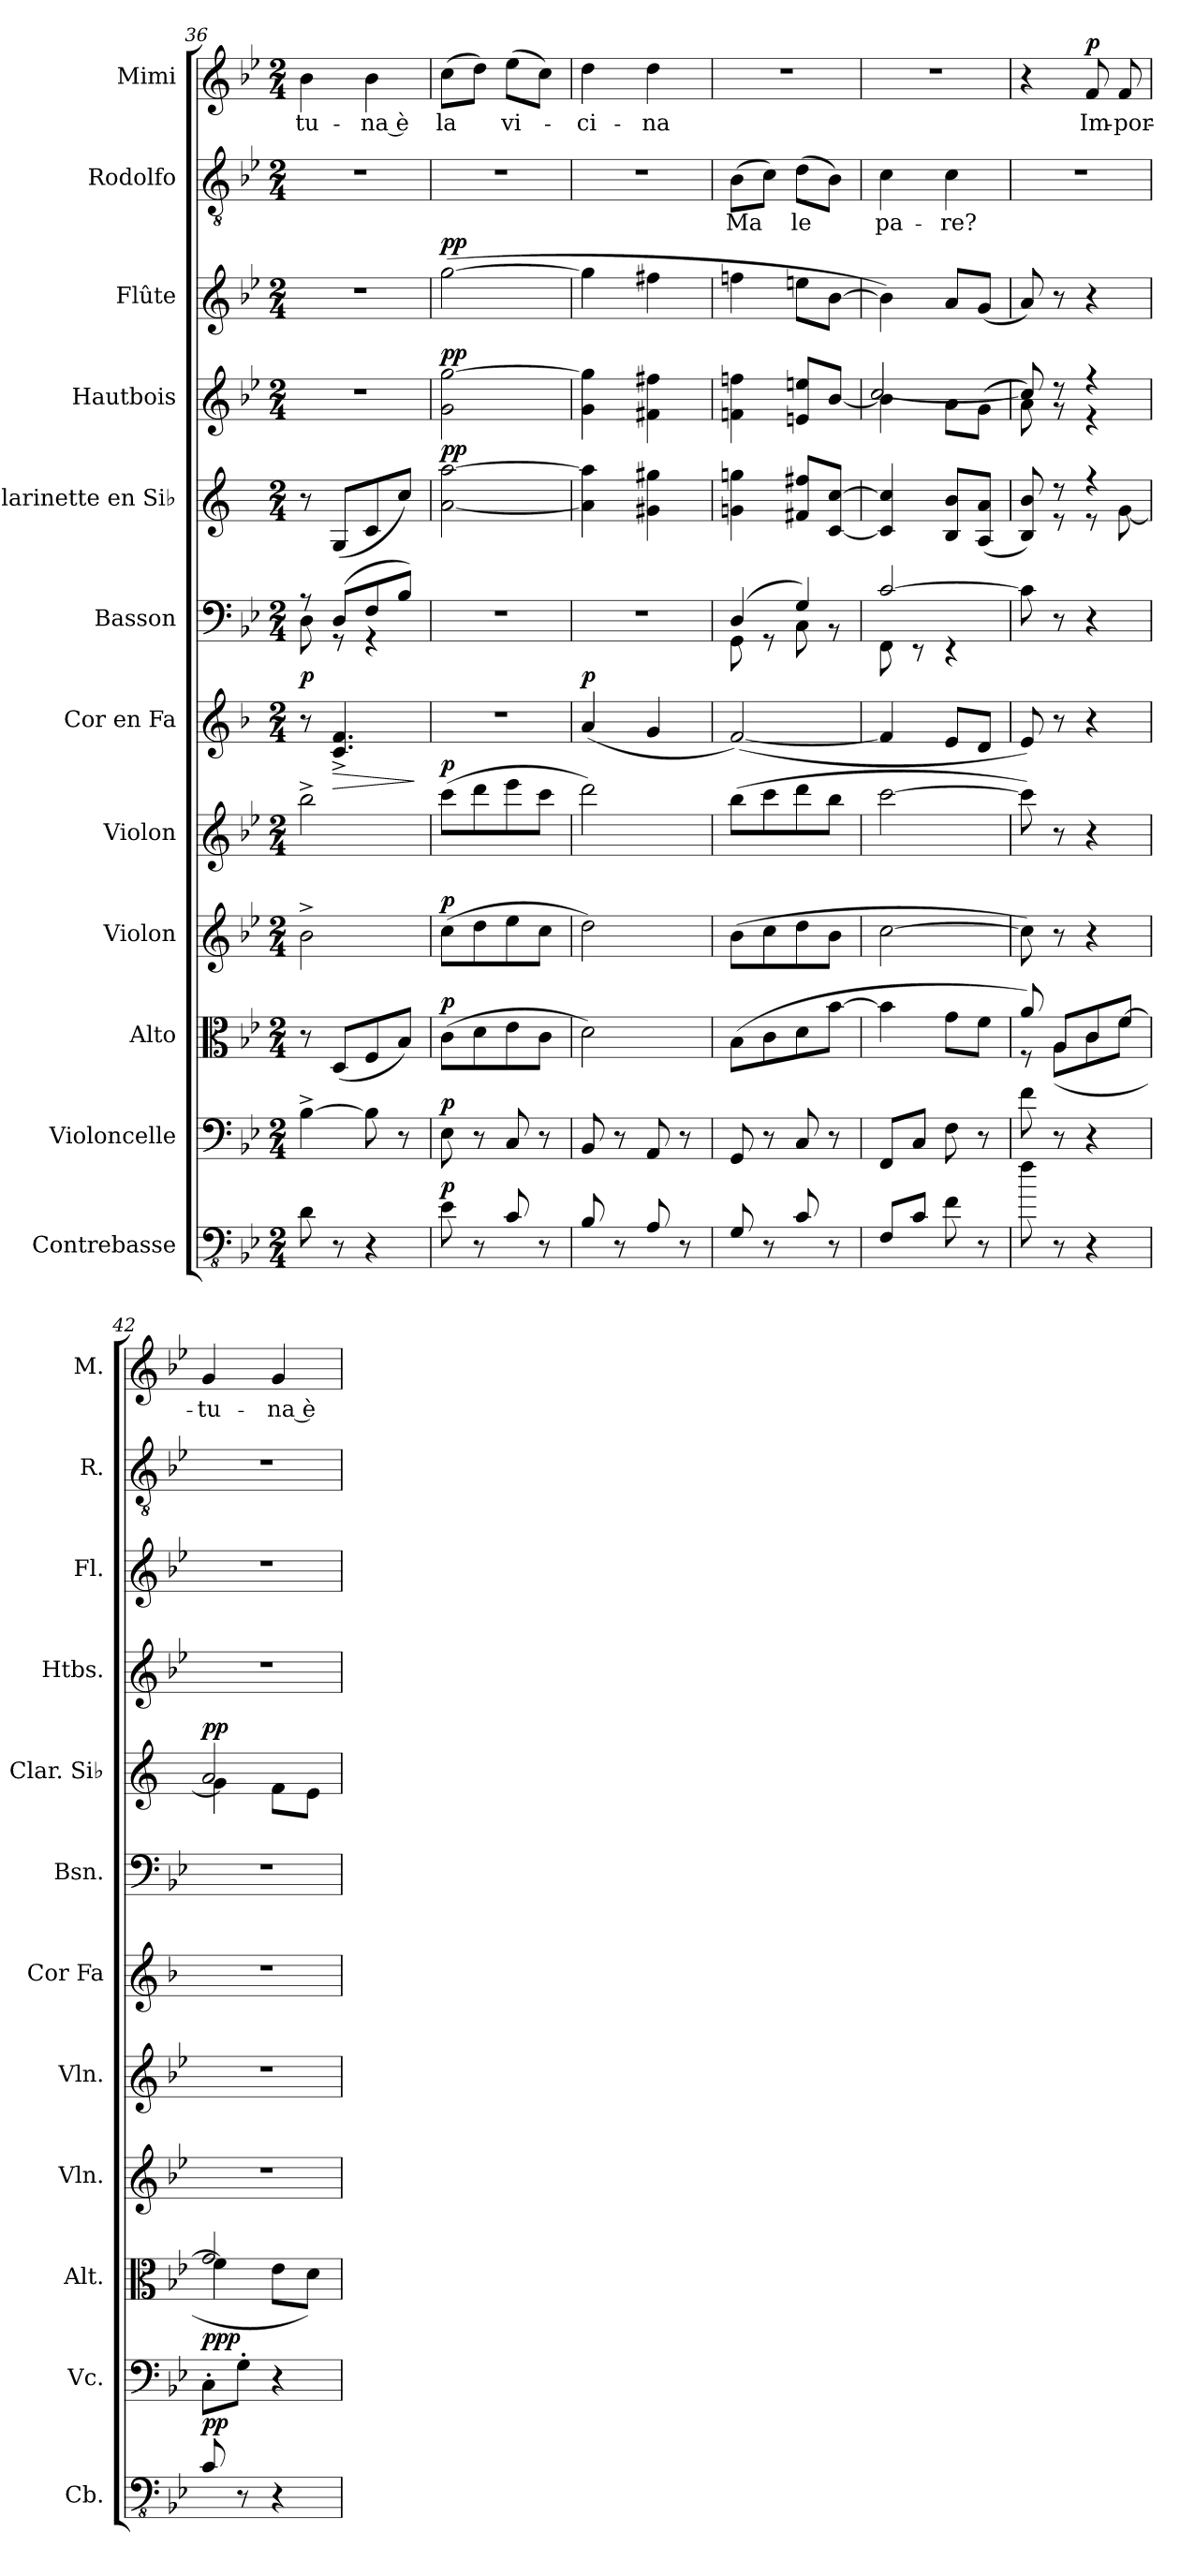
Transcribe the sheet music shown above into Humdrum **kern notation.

**kern	**dynam	**kern	**dynam	**kern	**dynam	**kern	**dynam	**kern	**dynam	**kern	**dynam	**kern	**kern	**dynam	**kern	**dynam	**kern	**dynam	**kern	**text	**kern	**text	**dynam
*part12	*part12	*part11	*part11	*part10	*part10	*part9	*part9	*part8	*part8	*part7	*part7	*part6	*part5	*part5	*part4	*part4	*part3	*part3	*part2	*part2	*part1	*part1	*part1
*staff12	*staff12	*staff11	*staff11	*staff10	*staff10	*staff9	*staff9	*staff8	*staff8	*staff7	*staff7	*staff6	*staff5	*staff5	*staff4	*staff4	*staff3	*staff3	*staff2	*staff2	*staff1	*staff1	*staff1
*I"Contrebasse	*	*I"Violoncelle	*	*I"Alto	*	*I"Violon	*	*I"Violon	*	*I"Cor en Fa	*	*I"Basson	*I"Clarinette en Si♭	*	*I"Hautbois	*	*I"Flûte	*	*I"Rodolfo	*	*I"Mimi	*	*
*I'Cb.	*	*I'Vc.	*	*I'Alt.	*	*I'Vln.	*	*I'Vln.	*	*I'Cor Fa	*	*I'Bsn.	*I'Clar. Si♭	*	*I'Htbs.	*	*I'Fl.	*	*I'R.	*	*I'M.	*	*
*clefFv4	*	*clefF4	*	*clefC3	*	*clefG2	*	*clefG2	*	*clefG2	*	*clefF4	*clefG2	*	*clefG2	*	*clefG2	*	*clefGv2	*	*clefG2	*	*
*ITrd7c12	*	*	*	*	*	*	*	*	*	*ITrd4c7	*	*	*ITrd1c2	*	*	*	*	*	*	*	*	*	*
*k[b-e-]	*	*k[b-e-]	*	*k[b-e-]	*	*k[b-e-]	*	*k[b-e-]	*	*k[b-e-]	*	*k[b-e-]	*k[b-e-]	*	*k[b-e-]	*	*k[b-e-]	*	*k[b-e-]	*	*k[b-e-]	*	*
*M2/4	*	*M2/4	*	*M2/4	*	*M2/4	*	*M2/4	*	*M2/4	*	*M2/4	*M2/4	*	*M2/4	*	*M2/4	*	*M2/4	*	*M2/4	*	*
=36	=36	=36	=36	=36	=36	=36	=36	=36	=36	=36	=36	=36	=36	=36	=36	=36	=36	=36	=36	=36	=36	=36	=36
*	*	*	*	*	*	*	*	*	*	*	*	*^	*	*	*	*	*	*	*	*	*	*	*
!	!	!	!	!	!	!	!	!	!	!	!LO:DY:a	!	!	!	!	!	!	!	!	!	!	!	!	!
8DD\	.	[4B-^\	.	8r	.	2b-^\	.	2bb-^\	.	8r	p	8r	8D\	8r	.	2r	.	2r	.	2r	.	4b-\	-tu-	.
!	!	!	!	!	!	!	!	!	!	!	!LO:HP:b	!	!	!	!	!	!	!	!	!	!	!	!	!
8r	.	.	.	(8D/L	.	.	.	.	.	4.F/^ 4.B-/^	>	(8D/L	8r	(8F/L	.	.	.	.	.	.	.	.	.	.
4r	.	8B-\]	.	8F/	.	.	.	.	.	.	.	8F/	4r	8B-/	.	.	.	.	.	.	.	4b-\	-na è	.
.	.	8r	.	8B-/J)	.	.	.	.	.	.	.	8B-/J)	.	8b-/J)	.	.	.	.	.	.	.	.	.	.
*	*	*	*	*	*	*	*	*	*	*	*	*v	*v	*	*	*	*	*	*	*	*	*	*	*
.	.	.	.	.	.	.	.	.	.	.	]	.	.	.	.	.	.	.	.	.	.	.	.
=37	=37	=37	=37	=37	=37	=37	=37	=37	=37	=37	=37	=37	=37	=37	=37	=37	=37	=37	=37	=37	=37	=37	=37
!	!LO:DY:a	!	!LO:DY:a	!	!LO:DY:a	!	!LO:DY:a	!	!LO:DY:a	!	!	!	!	!LO:DY:a	!	!LO:DY:a	!	!LO:DY:a	!	!	!	!	!
8EE-\	p	8E-\	p	(8c\L	p	(8cc\L	p	(8ccc\L	p	2r	.	2r	[2g\ [2gg\	pp	2g\ [2gg\	pp	([2gg\	pp	2r	.	(8cc\L	la	.
8r	.	8r	.	8d\	.	8dd\	.	8ddd\	.	.	.	.	.	.	.	.	.	.	.	.	8dd\J)	.	.
8CC/	.	8C/	.	8e-\	.	8ee-\	.	8eee-\	.	.	.	.	.	.	.	.	.	.	.	.	(8ee-\L	vi-	.
8r	.	8r	.	8c\J	.	8cc\J	.	8ccc\J	.	.	.	.	.	.	.	.	.	.	.	.	8cc\J)	.	.
=38	=38	=38	=38	=38	=38	=38	=38	=38	=38	=38	=38	=38	=38	=38	=38	=38	=38	=38	=38	=38	=38	=38	=38
!	!	!	!	!	!	!	!	!	!	!	!LO:DY:a	!	!	!	!	!	!	!	!	!	!	!	!
8BBB-/	.	8BB-/	.	2d\)	.	2dd\)	.	2ddd\)	.	(4d/	p	2r	4g\] 4gg\]	.	4g\ 4gg\]	.	4gg\]	.	2r	.	4dd\	-ci-	.
8r	.	8r	.	.	.	.	.	.	.	.	.	.	.	.	.	.	.	.	.	.	.	.	.
8AAA/	.	8AA/	.	.	.	.	.	.	.	4c/	.	.	4f#X\ 4ff#X\	.	4f#X\ 4ff#X\	.	4ff#X\	.	.	.	4dd\	-na	.
8r	.	8r	.	.	.	.	.	.	.	.	.	.	.	.	.	.	.	.	.	.	.	.	.
=39	=39	=39	=39	=39	=39	=39	=39	=39	=39	=39	=39	=39	=39	=39	=39	=39	=39	=39	=39	=39	=39	=39	=39
*	*	*	*	*	*	*	*	*	*	*	*	*^	*	*	*	*	*	*	*	*	*	*	*
8GGG/	.	8GG/	.	(8B-\L	.	(8b-\L	.	(8bb-\L	.	([2B-/)	.	(4D/	8GG\	4fn\ 4ffn\	.	4fn\ 4ffn\	.	4ffn\	.	(8B-\L	Ma	2r	.	.
8r	.	8r	.	8c\	.	8cc\	.	8ccc\	.	.	.	.	8r	.	.	.	.	.	.	8c\J)	.	.	.	.
8CC/	.	8C/	.	8d\	.	8dd\	.	8ddd\	.	.	.	4G/)	8C\	8en/ 8een/L	.	8en/ 8een/L	.	8een\L	.	(8d\L	le	.	.	.
8r	.	8r	.	[8b-\J	.	8b-\J	.	8bb-\J	.	.	.	.	8r	[8B-/ [8b-/J	.	[8b-/J	.	[8b-\J	.	8B-\J)	.	.	.	.
!!LO:PB:g=z
=40	=40	=40	=40	=40	=40	=40	=40	=40	=40	=40	=40	=40	=40	=40	=40	=40	=40	=40	=40	=40	=40	=40	=40	=40
*	*	*	*	*	*	*	*	*	*	*	*	*	*	*	*	*^	*	*	*	*	*	*	*	*
8FFF/L	.	8FF/L	.	4b-\]	.	[2cc\	.	[2ccc\	.	4B-/]	.	[2c/	8FF\	4B-/] 4b-/]	.	4b-\]	[2cc/	.	4b-\])	.	4c\	pa-	2r	.	.
8CC/J	.	8C/J	.	.	.	.	.	.	.	.	.	.	8r	.	.	.	.	.	.	.	.	.	.	.	.
8FF\	.	8F\	.	8g\L	.	.	.	.	.	8A/L	.	.	4r	8A/ 8a/L	.	8a\L	.	.	8a/L	.	4c\	-re?	.	.	.
8r	.	8r	.	8f\J	.	.	.	.	.	8G/J	.	.	.	(8G/ 8g/J	.	(8g\J	.	.	(8g/J	.	.	.	.	.	.
*	*	*	*	*	*	*	*	*	*	*	*	*v	*v	*	*	*	*	*	*	*	*	*	*	*	*
=41	=41	=41	=41	=41	=41	=41	=41	=41	=41	=41	=41	=41	=41	=41	=41	=41	=41	=41	=41	=41	=41	=41	=41	=41
*	*	*	*	*^	*	*	*	*	*	*	*	*	*^	*	*	*	*	*	*	*	*	*	*	*
8F\	.	8f\	.	8a/)	8r	.	8cc\])	.	8ccc\])	.	8A/)	.	8c\]	8A/ 8a/)	8ryy	.	8a\)	8cc/]	.	8a/)	.	2r	.	4r	.	.
8r	.	8r	.	8A/L	(8A\L	.	8r	.	8r	.	8r	.	8r	8r	8r	.	8r	8r	.	8r	.	.	.	.	.	.
!	!	!	!	!	!	!	!	!	!	!	!	!	!	!	!	!	!	!	!	!	!	!	!	!	!	!LO:DY:a
4r	.	4r	.	8c/	8c\	.	4r	.	4r	.	4r	.	4r	4r	8r	.	4r	4r	.	4r	.	.	.	8f/	Im-	p
.	.	.	.	[8f/J	8f\J	.	.	.	.	.	.	.	.	.	[8f\	.	.	.	.	.	.	.	.	8f/	-por-	.
*	*	*	*	*	*	*	*	*	*	*	*	*	*	*	*	*	*v	*v	*	*	*	*	*	*	*	*
=42	=42	=42	=42	=42	=42	=42	=42	=42	=42	=42	=42	=42	=42	=42	=42	=42	=42	=42	=42	=42	=42	=42	=42	=42	=42
!	!LO:DY:a	!	!LO:DY:a	!	!	!	!	!	!	!	!	!	!	!	!	!LO:DY:a	!	!	!	!	!	!	!	!	!
8CC/	pp	8C'\L	ppp	2g/	4f\]	.	2r	.	2r	.	2r	.	2r	2g/	4f\]	pp	2r	.	2r	.	2r	.	4g/	-tu-	.
8r	.	8G'\J	.	.	.	.	.	.	.	.	.	.	.	.	.	.	.	.	.	.	.	.	.	.	.
4r	.	4r	.	.	8e-\L	.	.	.	.	.	.	.	.	.	8e-\L	.	.	.	.	.	.	.	4g/	-na è	.
.	.	.	.	.	8d\J)	.	.	.	.	.	.	.	.	.	8d\J	.	.	.	.	.	.	.	.	.	.
*	*	*	*	*v	*v	*	*	*	*	*	*	*	*	*v	*v	*	*	*	*	*	*	*	*	*	*
=	=	=	=	=	=	=	=	=	=	=	=	=	=	=	=	=	=	=	=	=	=	=	=
*-	*-	*-	*-	*-	*-	*-	*-	*-	*-	*-	*-	*-	*-	*-	*-	*-	*-	*-	*-	*-	*-	*-	*-
